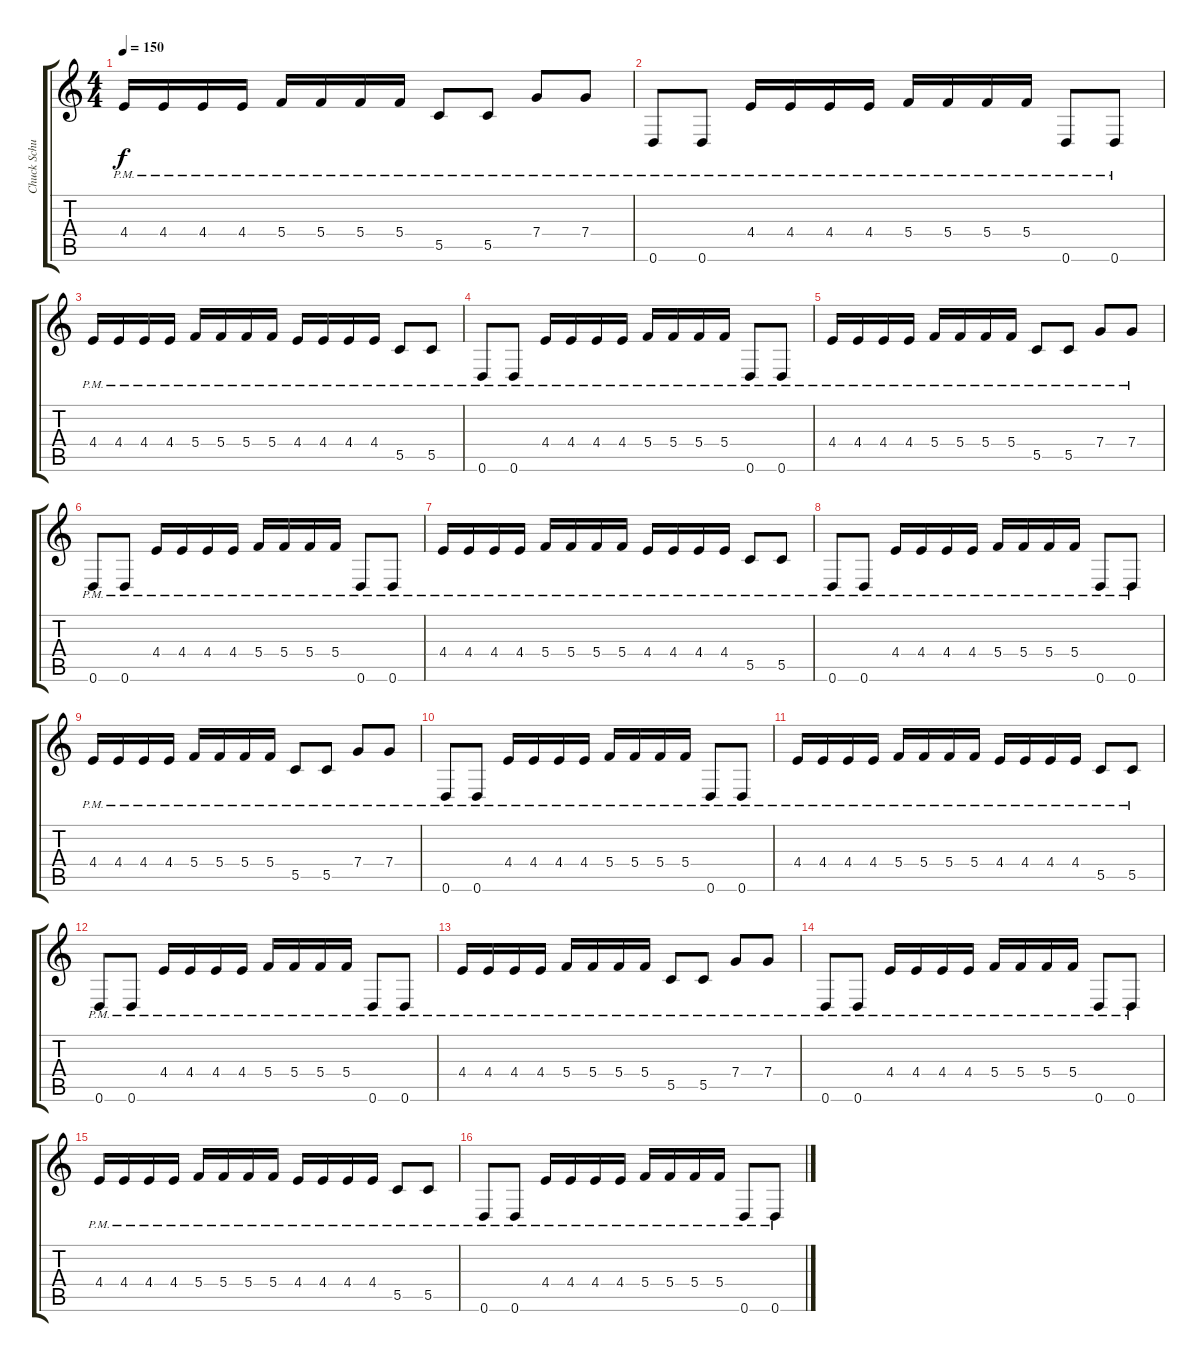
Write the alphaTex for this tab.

\track ("Chuck Schuldiner Lead" "Chuck Schu") {instrument distortionguitar}
\staff {score tabs}
\tuning (D4 A3 F3 C3 G2 D2) {hide}
\ts (4 4)
\tempo 150
\clef g2
\ks c
4.4{pm}.16{dy f} 4.4{pm}.16 4.4{pm}.16 4.4{pm}.16 5.4{pm}.16 5.4{pm}.16 5.4{pm}.16 5.4{pm}.16 5.5{pm}.8 5.5{pm}.8 7.4{pm}.8 7.4{pm}.8 |
0.6{pm}.8 0.6{pm}.8 4.4{pm}.16 4.4{pm}.16 4.4{pm}.16 4.4{pm}.16 5.4{pm}.16 5.4{pm}.16 5.4{pm}.16 5.4{pm}.16 0.6{pm}.8 0.6{pm}.8 |
4.4{pm}.16 4.4{pm}.16 4.4{pm}.16 4.4{pm}.16 5.4{pm}.16 5.4{pm}.16 5.4{pm}.16 5.4{pm}.16 4.4{pm}.16 4.4{pm}.16 4.4{pm}.16 4.4{pm}.16 5.5{pm}.8 5.5{pm}.8 |
0.6{pm}.8 0.6{pm}.8 4.4{pm}.16 4.4{pm}.16 4.4{pm}.16 4.4{pm}.16 5.4{pm}.16 5.4{pm}.16 5.4{pm}.16 5.4{pm}.16 0.6{pm}.8 0.6{pm}.8 |
4.4{pm}.16 4.4{pm}.16 4.4{pm}.16 4.4{pm}.16 5.4{pm}.16 5.4{pm}.16 5.4{pm}.16 5.4{pm}.16 5.5{pm}.8 5.5{pm}.8 7.4{pm}.8 7.4{pm}.8 |
0.6{pm}.8 0.6{pm}.8 4.4{pm}.16 4.4{pm}.16 4.4{pm}.16 4.4{pm}.16 5.4{pm}.16 5.4{pm}.16 5.4{pm}.16 5.4{pm}.16 0.6{pm}.8 0.6{pm}.8 |
4.4{pm}.16 4.4{pm}.16 4.4{pm}.16 4.4{pm}.16 5.4{pm}.16 5.4{pm}.16 5.4{pm}.16 5.4{pm}.16 4.4{pm}.16 4.4{pm}.16 4.4{pm}.16 4.4{pm}.16 5.5{pm}.8 5.5{pm}.8 |
0.6{pm}.8 0.6{pm}.8 4.4{pm}.16 4.4{pm}.16 4.4{pm}.16 4.4{pm}.16 5.4{pm}.16 5.4{pm}.16 5.4{pm}.16 5.4{pm}.16 0.6{pm}.8 0.6{pm}.8 |
4.4{pm}.16 4.4{pm}.16 4.4{pm}.16 4.4{pm}.16 5.4{pm}.16 5.4{pm}.16 5.4{pm}.16 5.4{pm}.16 5.5{pm}.8 5.5{pm}.8 7.4{pm}.8 7.4{pm}.8 |
0.6{pm}.8 0.6{pm}.8 4.4{pm}.16 4.4{pm}.16 4.4{pm}.16 4.4{pm}.16 5.4{pm}.16 5.4{pm}.16 5.4{pm}.16 5.4{pm}.16 0.6{pm}.8 0.6{pm}.8 |
4.4{pm}.16 4.4{pm}.16 4.4{pm}.16 4.4{pm}.16 5.4{pm}.16 5.4{pm}.16 5.4{pm}.16 5.4{pm}.16 4.4{pm}.16 4.4{pm}.16 4.4{pm}.16 4.4{pm}.16 5.5{pm}.8 5.5{pm}.8 |
0.6{pm}.8 0.6{pm}.8 4.4{pm}.16 4.4{pm}.16 4.4{pm}.16 4.4{pm}.16 5.4{pm}.16 5.4{pm}.16 5.4{pm}.16 5.4{pm}.16 0.6{pm}.8 0.6{pm}.8 |
4.4{pm}.16 4.4{pm}.16 4.4{pm}.16 4.4{pm}.16 5.4{pm}.16 5.4{pm}.16 5.4{pm}.16 5.4{pm}.16 5.5{pm}.8 5.5{pm}.8 7.4{pm}.8 7.4{pm}.8 |
0.6{pm}.8 0.6{pm}.8 4.4{pm}.16 4.4{pm}.16 4.4{pm}.16 4.4{pm}.16 5.4{pm}.16 5.4{pm}.16 5.4{pm}.16 5.4{pm}.16 0.6{pm}.8 0.6{pm}.8 |
4.4{pm}.16 4.4{pm}.16 4.4{pm}.16 4.4{pm}.16 5.4{pm}.16 5.4{pm}.16 5.4{pm}.16 5.4{pm}.16 4.4{pm}.16 4.4{pm}.16 4.4{pm}.16 4.4{pm}.16 5.5{pm}.8 5.5{pm}.8 |
0.6{pm}.8 0.6{pm}.8 4.4{pm}.16 4.4{pm}.16 4.4{pm}.16 4.4{pm}.16 5.4{pm}.16 5.4{pm}.16 5.4{pm}.16 5.4{pm}.16 0.6{pm}.8 0.6{pm}.8
